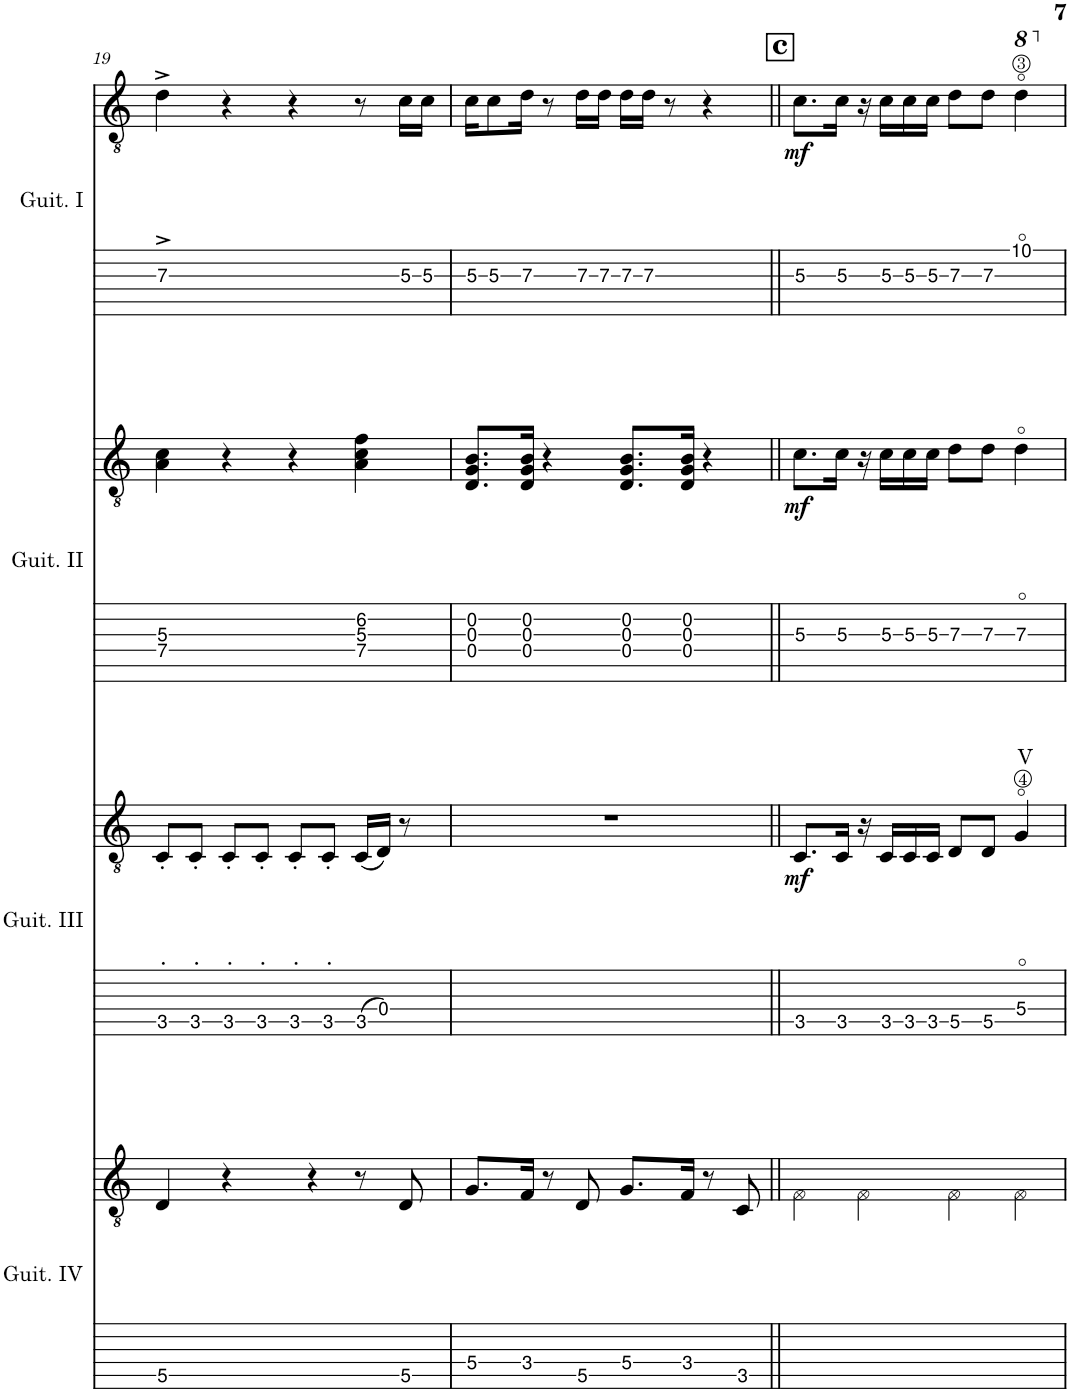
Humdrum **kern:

**kern	**kern	**kern	**kern	**dynam	**kern	**kern	**dynam	**kern	**kern	**dynam
*part4	*part4	*part3	*part3	*part3	*part2	*part2	*part2	*part1	*part1	*part1
*staff8	*staff7	*staff6	*staff5	*staff5/6	*staff4	*staff3	*staff3/4	*staff2	*staff1	*staff1/2
*I"Guitarra IV	*	*I"Guitarra III	*	*	*I"Guitarra II	*	*	*I"Guitarra I	*	*
*I'Guit. IV	*	*I'Guit. III	*	*	*I'Guit. II	*	*	*I'Guit. I	*	*
!!LO:PB:g=z
*	*clefGv2	*	*clefGv2	*	*	*clefGv2	*	*	*clefGv2	*
*k[]	*k[]	*k[]	*k[]	*	*k[]	*k[]	*	*k[]	*k[]	*
*M4/4	*M4/4	*M4/4	*M4/4	*	*M4/4	*M4/4	*	*M4/4	*M4/4	*
=19	=19	=19	=19	=19	=19	=19	=19	=19	=19	=19
4D	4D/	8C'L	8C'/L	.	4A 4c	4A\ 4c\	.	4d^	4d^\	.
.	.	8C'J	8C'/J	.	.	.	.	.	.	.
4r	4r	8C'L	8C'/L	.	4r	4r	.	4r	4r	.
.	.	8C'J	8C'/J	.	.	.	.	.	.	.
4r	4r	8C'L	8C'/L	.	4r	4r	.	4r	4r	.
.	.	8C'J	8C'/J	.	.	.	.	.	.	.
8r	8r	16CLL	(16C/LL	.	4A 4c 4f	4A\ 4c\ 4f\	.	8r	8r	.
.	.	16DJJ	16D/JJ)	.	.	.	.	.	.	.
8D	8D/	8r	8r	.	.	.	.	16cLL	16c\LL	.
.	.	.	.	.	.	.	.	16cJJ	16c\JJ	.
=20	=20	=20	=20	=20	=20	=20	=20	=20	=20	=20
8.GL	8.G/L	1r	1r	.	8.D\ 8.G\ 8.B\L	8.D/ 8.G/ 8.B/L	.	16cKL	16c\KL	.
.	.	.	.	.	.	.	.	8c	8c\	.
16FJk	16F/Jk	.	.	.	16D\ 16G\ 16B\Jk	16D/ 16G/ 16B/Jk	.	16dJk	16d\Jk	.
8r	8r	.	.	.	4r	4r	.	8r	8r	.
8D	8D/	.	.	.	.	.	.	16dLL	16d\LL	.
.	.	.	.	.	.	.	.	16dJJ	16d\JJ	.
8.GL	8.G/L	.	.	.	8.D\ 8.G\ 8.B\L	8.D/ 8.G/ 8.B/L	.	16dLL	16d\LL	.
.	.	.	.	.	.	.	.	16dJJ	16d\JJ	.
.	.	.	.	.	.	.	.	8r	8r	.
16FJk	16F/Jk	.	.	.	16D\ 16G\ 16B\Jk	16D/ 16G/ 16B/Jk	.	.	.	.
8r	8r	.	.	.	4r	4r	.	4r	4r	.
8C	8C/	.	.	.	.	.	.	.	.	.
=21||	=21||	=21||	=21||	=21||	=21||	=21||	=21||	=21||	=21||	=21||
!	!	!	!	!LO:DY:b	!	!	!LO:DY:b	!	!	!LO:DY:b
4F	4F\	8.CL	8.C/L	mf	8.cL	8.c\L	mf	8.cL	8.c\L	mf
.	.	16CJk	16C/Jk	.	16cJk	16c\Jk	.	16cJk	16c\Jk	.
4F	4F\	16r	16r	.	16r	16r	.	16r	16r	.
.	.	16CLL	16C/LL	.	16cLL	16c\LL	.	16cLL	16c\LL	.
.	.	16C	16C/	.	16c	16c\	.	16c	16c\	.
.	.	16CJJ	16C/JJ	.	16cJJ	16c\JJ	.	16cJJ	16c\JJ	.
4F	4F\	8DL	8D/L	.	8dL	8d\L	.	8dL	8d\L	.
.	.	8DJ	8D/J	.	8dJ	8d\J	.	8dJ	8d\J	.
*	*	*	*	*	*	*	*	*8va	*	*
*	*	*	*	*	*	*	*	*	*8va	*
!	!	!	!LO:TX:a:t=V	!	!	!	!	!	!	!
4F	4F\	4G	4G/	.	4d	4d\	.	4dd	4dd\	.
*	*	*	*	*	*	*	*	*X8va	*	*
*	*	*	*	*	*	*	*	*	*X8va	*
=	=	=	=	=	=	=	=	=	=	=
*-	*-	*-	*-	*-	*-	*-	*-	*-	*-	*-
